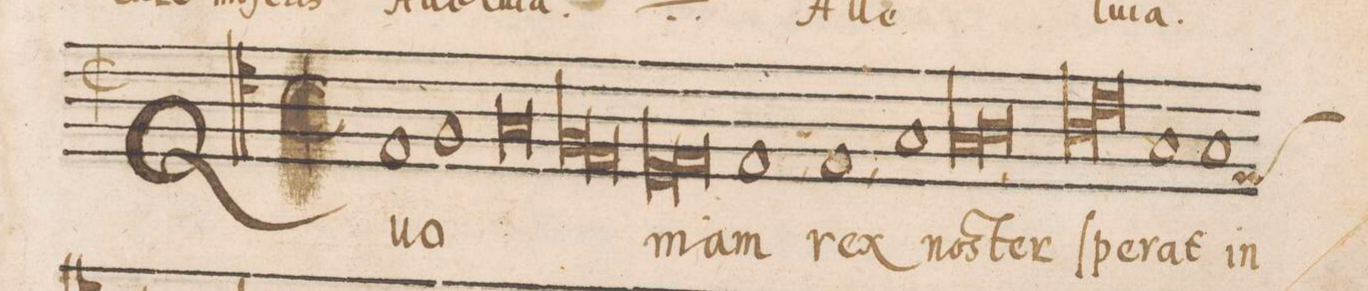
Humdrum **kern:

**kern	**text
*I"TENOR	*
*clefC4	*
*k[]	*
*met(C|)	*
*M2/1	*
1E	Quo-
1F	.
=2-	=2-
0G	.
=3-	=3-
*lig	*
1F	.
1E	.
*Xlig	*
=4-	=4-
*lig	*
1D	-ni-
1E	.
*Xlig	*
=5-	=5-
1E,	-am
1E,	rex
=6-	=6-
1G	nos-
*lig	*
1G	-ter
=7-	=7-
1A	.
*Xlig	*
*lig	*
1A	ſpe-
=8-	=8-
1c	.
*Xlig	*
1G	-rat
=9-	=9-
*custos:E	*
1G	in
*-	*-
